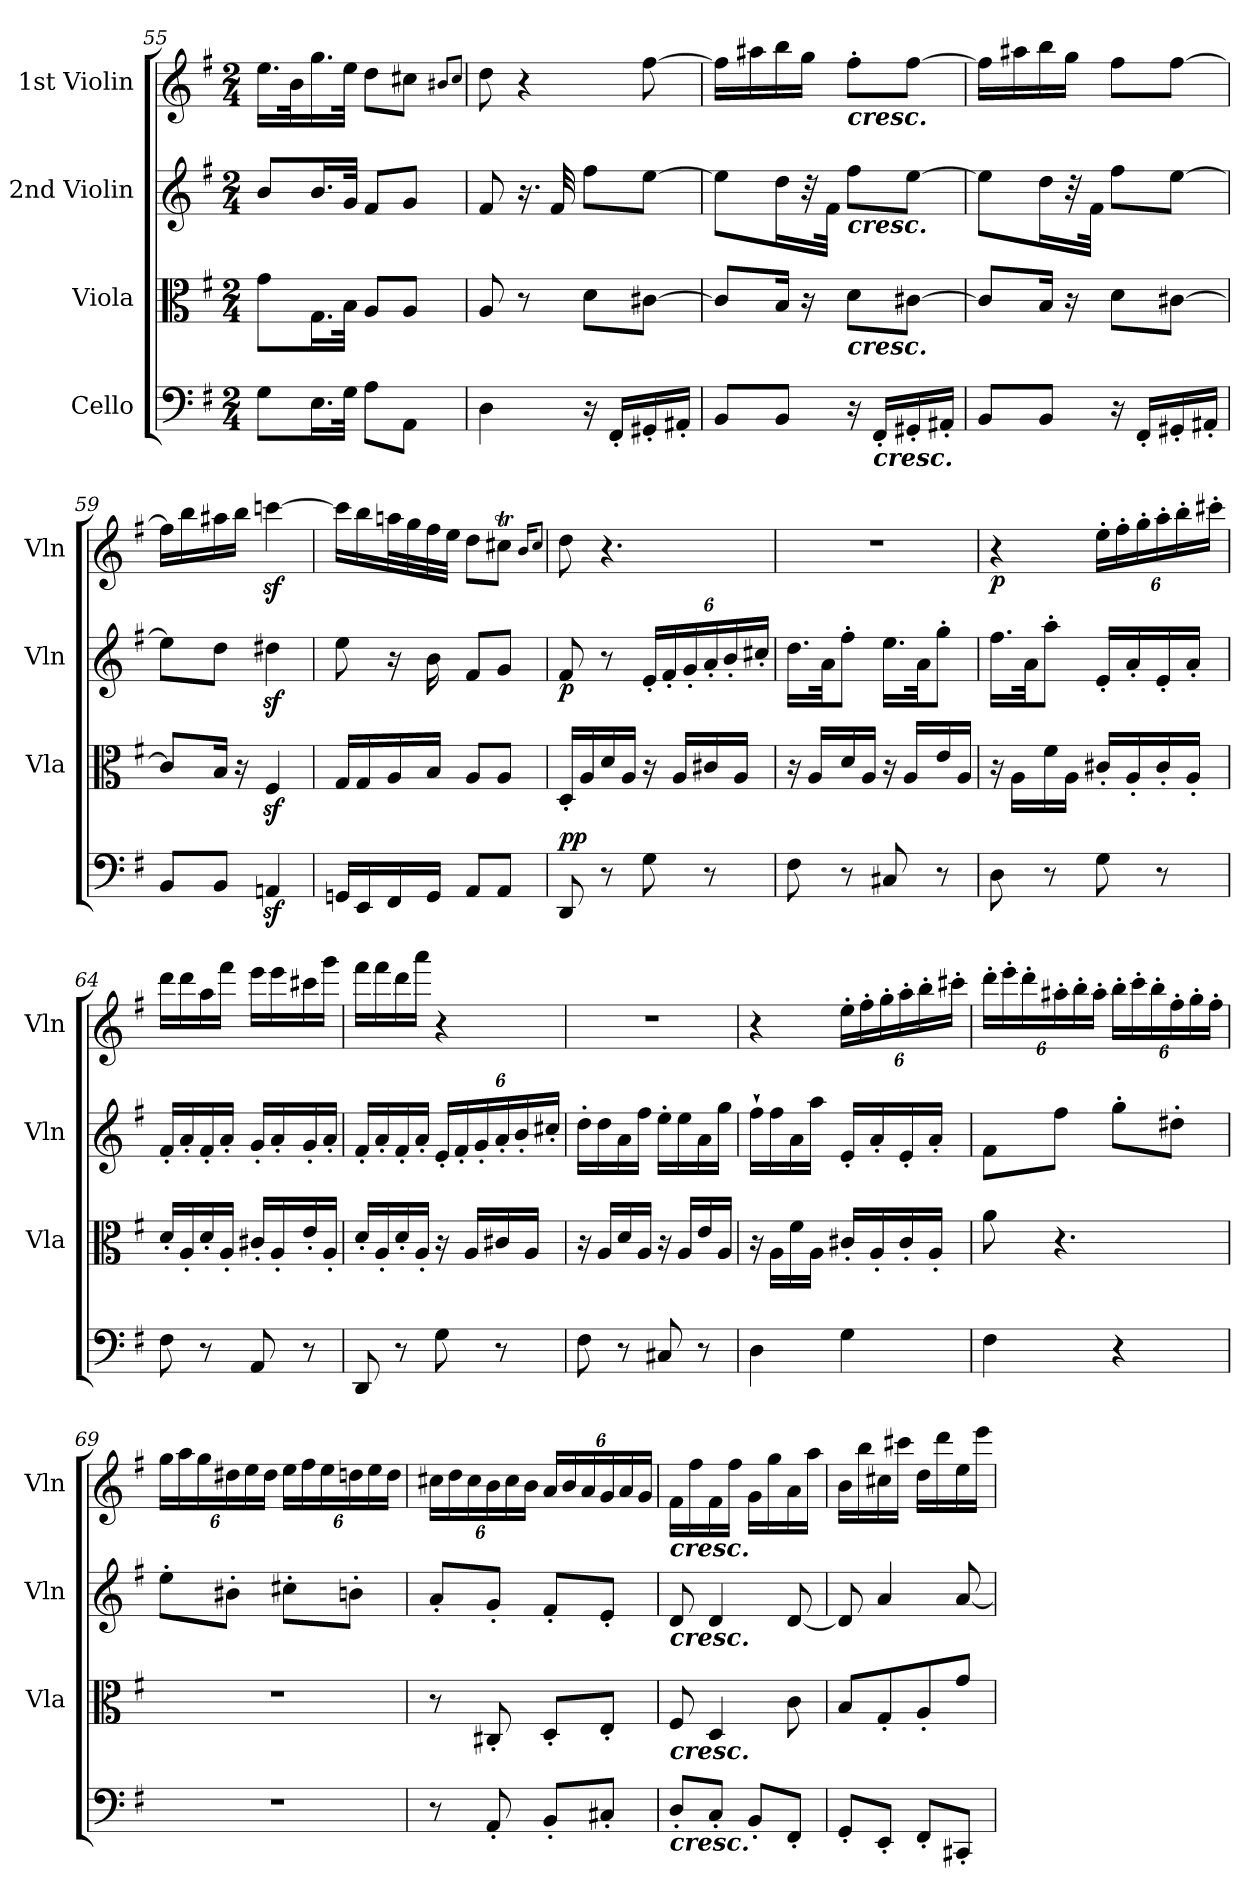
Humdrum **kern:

**kern	**dynam	**kern	**kern	**dynam	**kern	**dynam
*part4	*part4	*part3	*part2	*part2	*part1	*part1
*staff4	*staff4	*staff3	*staff2	*staff2	*staff1	*staff1
*I"Cello	*	*I"Viola	*I"2nd Violin	*	*I"1st Violin	*
*	*	*I'Vla	*I'Vln	*	*I'Vln	*
!!LO:PB:g=z
*clefF4	*	*clefC3	*clefG2	*	*clefG2	*
*k[f#]	*	*k[f#]	*k[f#]	*	*k[f#]	*
*G:	*	*G:	*G:	*	*G:	*
*M2/4	*	*M2/4	*M2/4	*	*M2/4	*
=55	=55	=55	=55	=55	=55	=55
8G\L	.	8g\L	8b/L	.	16.ee\LL	.
.	.	.	.	.	32b\K	.
16.E\L	.	16.G\L	16.b/L	.	16.gg\	.
32G\JJk	.	32B\JJk	32g/JJk	.	32ee\JJk	.
8A\L	.	8A/L	8f#/L	.	8dd\L	.
8AA\J	.	8A/J	8g/J	.	8cc#X\J	.
.	.	.	.	.	8qb#X/L	.
.	.	.	.	.	8qcc#/J	.
=56	=56	=56	=56	=56	=56	=56
4D\	.	8A/	8f#/	.	8dd\	.
.	.	8r	16.r	.	4r	.
.	.	.	32f#/	.	.	.
16r	.	8d\L	8ff#\L	.	.	.
16FF#'/LL	.	.	.	.	.	.
16GG#X'/	.	[8c#X\J	[8ee\J	.	[8ff#\	.
16AA#X'/JJ	.	.	.	.	.	.
=57	=57	=57	=57	=57	=57	=57
8BB/L	.	8c#/L]	8ee\L]	.	16ff#\LL]	.
.	.	.	.	.	16aa#X\	.
8BB/J	.	16B/Jk	16dd\L	.	16bb\	.
.	.	16r	32r	.	16gg\JJ	.
.	.	.	32f#\JJk	.	.	.
!	!	!	!	!	!LO:TX:b:Bi:t=cresc.	!
!	!	!	!LO:TX:b:Bi:t=cresc.	!	!	!
!	!	!LO:TX:b:Bi:t=cresc.	!	!	!	!
16r	.	8d\L	8ff#\L	.	8ff#'\L	.
!LO:TX:b:Bi:t=cresc.	!	!	!	!	!	!
16FF#'/LL	.	.	.	.	.	.
16GG#X'/	.	[8c#X\J	[8ee\J	.	[8ff#\J	.
16AA#X'/JJ	.	.	.	.	.	.
!!LO:LB:g=z
=58	=58	=58	=58	=58	=58	=58
8BB/L	.	8c#/L]	8ee\L]	.	16ff#\LL]	.
.	.	.	.	.	16aa#X\	.
8BB/J	.	16B/Jk	16dd\L	.	16bb\	.
.	.	16r	32r	.	16gg\JJ	.
.	.	.	32f#\JJk	.	.	.
16r	.	8d\L	8ff#\L	.	8ff#\L	.
16FF#'/LL	.	.	.	.	.	.
16GG#X'/	.	[8c#X\J	[8ee\J	.	[8ff#\J	.
16AA#X'/JJ	.	.	.	.	.	.
!!LO:PB:g=z
=59	=59	=59	=59	=59	=59	=59
8BB/L	.	8c#/L]	8ee\L]	.	16ff#\LL]	.
.	.	.	.	.	16bb\	.
8BB/J	.	16B/Jk	8dd\J	.	16aa#X\	.
.	.	16r	.	.	16bb\JJ	.
4AAnz</	.	4F#z</	4dd#Xz<\	.	[4cccnz<\	.
=60	=60	=60	=60	=60	=60	=60
16GGn/LL	.	16G/LL	8ee\	.	16ccc\LL]	.
16EE/	.	16G/	.	.	16bb\	.
16FF#/	.	16A/	16r	.	32aan\L	.
.	.	.	.	.	32gg\	.
16GG/JJ	.	16B/JJ	16b\	.	32ff#\	.
.	.	.	.	.	32ee\JJJ	.
8AA/L	.	8A/L	8f#/L	.	8dd\L	.
8AA/J	.	8A/J	8g/J	.	8cc#Xt\J	.
.	.	.	.	.	16qb/KL	.
.	.	.	.	.	8qcc#/J	.
=61	=61	=61	=61	=61	=61	=61
!	!LO:DY:a	!	!	!	!	!
!	!LO:DY:n=1:b	!	!	!LO:DY:b	!	!
8DD/	p p	16D'/LL	8f#/	p	8dd\	.
.	.	16A/	.	.	.	.
8r	.	16d/	8r	.	4.r	.
.	.	16A/JJ	.	.	.	.
*	*	*	*Xbrackettup	*	*	*
8G\	.	16r	24e'/LL	.	.	.
.	.	.	24f#'/	.	.	.
.	.	16A/LL	.	.	.	.
.	.	.	24g'/	.	.	.
8r	.	16c#X/	24a'/	.	.	.
.	.	.	24b'/	.	.	.
.	.	16A/JJ	.	.	.	.
.	.	.	24cc#X'/JJ	.	.	.
=62	=62	=62	=62	=62	=62	=62
8F#\	.	16r	16.dd\LL	.	2r	.
.	.	16A/LL	.	.	.	.
.	.	.	32a\JK	.	.	.
8r	.	16d/	8ff#'\J	.	.	.
.	.	16A/JJ	.	.	.	.
8C#X/	.	16r	16.ee\LL	.	.	.
.	.	16A/LL	.	.	.	.
.	.	.	32a\JK	.	.	.
8r	.	16e/	8gg'\J	.	.	.
.	.	16A/JJ	.	.	.	.
!!LO:LB:g=z
=63	=63	=63	=63	=63	=63	=63
!	!	!	!	!	!	!LO:DY:b
8D\	.	16r	16.ff#\LL	.	4r	p
.	.	16A\LL	.	.	.	.
.	.	.	32a\JK	.	.	.
8r	.	16f#\	8aa'\J	.	.	.
.	.	16A\JJ	.	.	.	.
*	*	*	*	*	*Xbrackettup	*
8G\	.	16c#X'/LL	16e'/LL	.	24ee'\LL	.
.	.	.	.	.	24ff#'\	.
.	.	16A'/	16a'/	.	.	.
.	.	.	.	.	24gg'\	.
8r	.	16c#'/	16e'/	.	24aa'\	.
.	.	.	.	.	24bb'\	.
.	.	16A'/JJ	16a'/JJ	.	.	.
.	.	.	.	.	24ccc#X'\JJ	.
=64	=64	=64	=64	=64	=64	=64
8F#\	.	16d'/LL	16f#'/LL	.	16ddd\LL	.
.	.	16A'/	16a'/	.	16ddd\	.
8r	.	16d'/	16f#'/	.	16aa\	.
.	.	16A'/JJ	16a'/JJ	.	16fff#\JJ	.
8AA/	.	16c#X'/LL	16g'/LL	.	16eee\LL	.
.	.	16A'/	16a'/	.	16eee\	.
8r	.	16e'/	16g'/	.	16ccc#X\	.
.	.	16A'/JJ	16a'/JJ	.	16ggg\JJ	.
=65	=65	=65	=65	=65	=65	=65
8DD/	.	16d'/LL	16f#'/LL	.	16fff#\LL	.
.	.	16A'/	16a'/	.	16fff#\	.
8r	.	16d'/	16f#'/	.	16ddd\	.
.	.	16A'/JJ	16a'/JJ	.	16aaa\JJ	.
8G\	.	16r	24e'/LL	.	4r	.
.	.	.	24f#'/	.	.	.
.	.	16A/LL	.	.	.	.
.	.	.	24g'/	.	.	.
8r	.	16c#X/	24a'/	.	.	.
.	.	.	24b'/	.	.	.
.	.	16A/JJ	.	.	.	.
.	.	.	24cc#X'/JJ	.	.	.
!!LO:PB:g=z
=66	=66	=66	=66	=66	=66	=66
8F#\	.	16r	16dd'\LL	.	2r	.
.	.	16A/LL	16dd\	.	.	.
8r	.	16d/	16a\	.	.	.
.	.	16A/JJ	16ff#\JJ	.	.	.
8C#X/	.	16r	16ee'\LL	.	.	.
.	.	16A/LL	16ee\	.	.	.
8r	.	16e/	16a\	.	.	.
.	.	16A/JJ	16gg\JJ	.	.	.
!!LO:PB:g=z
=67	=67	=67	=67	=67	=67	=67
4D\	.	16r	16ff#''\LL	.	4r	.
.	.	16A\LL	16ff#\	.	.	.
.	.	16f#\	16a\	.	.	.
.	.	16A\JJ	16aa\JJ	.	.	.
4G\	.	16c#X'/LL	16e'/LL	.	24ee'\LL	.
.	.	.	.	.	24ff#'\	.
.	.	16A'/	16a'/	.	.	.
.	.	.	.	.	24gg'\	.
.	.	16c#'/	16e'/	.	24aa'\	.
.	.	.	.	.	24bb'\	.
.	.	16A'/JJ	16a'/JJ	.	.	.
.	.	.	.	.	24ccc#X'\JJ	.
=68	=68	=68	=68	=68	=68	=68
4F#\	.	8a\	8f#\L	.	24ddd'\LL	.
.	.	.	.	.	24eee'\	.
.	.	.	.	.	24ddd'\	.
.	.	4.r	8ff#\J	.	24aa#X'\	.
.	.	.	.	.	24bb'\	.
.	.	.	.	.	24aa#'\JJ	.
4r	.	.	8gg'\L	.	24bb'\LL	.
.	.	.	.	.	24ccc'\	.
.	.	.	.	.	24bb'\	.
.	.	.	8dd#X'\J	.	24ff#'\	.
.	.	.	.	.	24gg'\	.
.	.	.	.	.	24ff#'\JJ	.
=69	=69	=69	=69	=69	=69	=69
2r	.	2r	8ee'\L	.	24gg\LL	.
.	.	.	.	.	24aa\	.
.	.	.	.	.	24gg\	.
.	.	.	8b#X'\J	.	24dd#X\	.
.	.	.	.	.	24ee\	.
.	.	.	.	.	24dd#\JJ	.
.	.	.	8cc#X'\L	.	24ee\LL	.
.	.	.	.	.	24ff#\	.
.	.	.	.	.	24ee\	.
.	.	.	8bn'\J	.	24ddn\	.
.	.	.	.	.	24ee\	.
.	.	.	.	.	24dd\JJ	.
!!LO:LB:g=z
=70	=70	=70	=70	=70	=70	=70
8r	.	8r	8a'/L	.	24cc#X\LL	.
.	.	.	.	.	24dd\	.
.	.	.	.	.	24cc#\	.
8AA'/	.	8C#X'/	8g'/J	.	24b\	.
.	.	.	.	.	24cc#\	.
.	.	.	.	.	24b\JJ	.
8BB'/L	.	8D'/L	8f#'/L	.	24a/LL	.
.	.	.	.	.	24b/	.
.	.	.	.	.	24a/	.
8C#X'/J	.	8E'/J	8e'/J	.	24g/	.
.	.	.	.	.	24a/	.
.	.	.	.	.	24g/JJ	.
=71	=71	=71	=71	=71	=71	=71
!	!	!	!	!	!LO:TX:b:Bi:t=cresc.	!
!	!	!	!LO:TX:b:Bi:t=cresc.	!	!	!
!	!	!LO:TX:b:Bi:t=cresc.	!	!	!	!
!LO:TX:b:Bi:t=cresc.	!	!	!	!	!	!
8D'/L	.	8F#/	8d/	.	16f#\LL	.
.	.	.	.	.	16ff#\	.
8C'/J	.	4D/	4d/	.	16f#\	.
.	.	.	.	.	16ff#\JJ	.
8BB'/L	.	.	.	.	16g\LL	.
.	.	.	.	.	16gg\	.
8FF#'/J	.	8c\	[8d/	.	16a\	.
.	.	.	.	.	16aa\JJ	.
=72	=72	=72	=72	=72	=72	=72
8GG'/L	.	8B/L	8d/]	.	16b\LL	.
.	.	.	.	.	16bb\	.
8EE'/J	.	8G'/	4a/	.	16cc#X\	.
.	.	.	.	.	16ccc#X\JJ	.
8FF#'/L	.	8A'/	.	.	16dd\LL	.
.	.	.	.	.	16ddd\	.
8CC#X'/J	.	8g/J	[8a/	.	16ee\	.
.	.	.	.	.	16eee\JJ	.
=	=	=	=	=	=	=
*-	*-	*-	*-	*-	*-	*-
